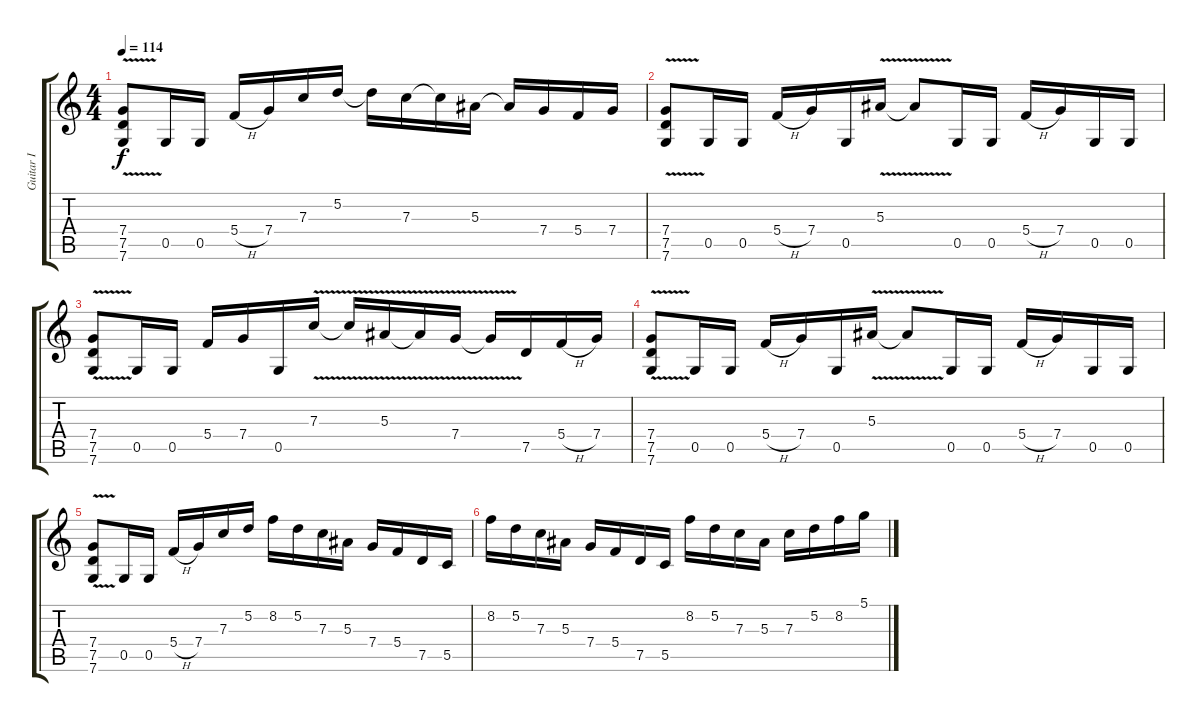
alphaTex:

\track ("Guitar I" "Guitar I") {instrument overdrivenguitar}
\staff {score tabs}
\tuning (D4 A3 F3 C3 G2 C2) {hide}
\ts (4 4)
\tempo 114
\clef g2
\ks c
(7.4{v} 7.5{v} 7.6{v}).8{dy f} 0.5.16 0.5.16 5.4{h}.16 7.4.16 7.3.16 5.2.16 5.2{t}.16 7.3.16 7.3{t}.16 5.3.16 5.3{t}.16 7.4.16 5.4.16 7.4.16 |
(7.4{v} 7.5{v} 7.6{v}).8 0.5.16 0.5.16 5.4{h}.16 7.4.16 0.5.16 5.3{v}.16 5.3{t}.8 0.5.16 0.5.16 5.4{h}.16 7.4.16 0.5.16 0.5.16 |
(7.4{v} 7.5{v} 7.6{v}).8 0.5.16 0.5.16 5.4.16 7.4.16 0.5.16 7.3{v}.16 7.3{t}.16 5.3{v}.16 5.3{t}.16 7.4{v}.16 7.4{t}.16 7.5.16 5.4{h}.16 7.4.16 |
(7.4 7.5{v} 7.6{v}).8 0.5.16 0.5.16 5.4{h}.16 7.4.16 0.5.16 5.3{v}.16 5.3{t}.8 0.5.16 0.5.16 5.4{h}.16 7.4.16 0.5.16 0.5.16 |
(7.4{v} 7.5{v} 7.6{v}).8 0.5.16 0.5.16 5.4{h}.16 7.4.16 7.3.16 5.2.16 8.2.16 5.2.16 7.3.16 5.3.16 7.4.16 5.4.16 7.5.16 5.5.16 |
8.2.16 5.2.16 7.3.16 5.3.16 7.4.16 5.4.16 7.5.16 5.5.16 8.2.16 5.2.16 7.3.16 5.3.16 7.3.16 5.2.16 8.2.16 5.1.16
